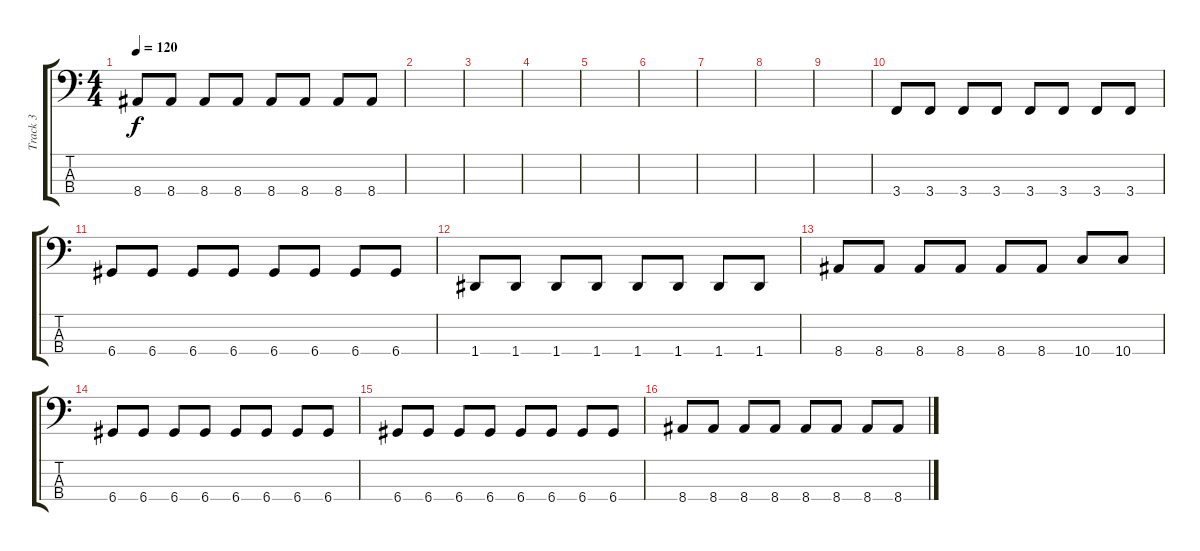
\track ("Track 3" "Track 3") {instrument electricbassfinger}
\staff {score tabs}
\tuning (G2 D2 A1 D1) {hide}
\ts (4 4)
\tempo 120
\clef f4
\ks c
8.4.8{dy f} 8.4.8 8.4.8 8.4.8 8.4.8 8.4.8 8.4.8 8.4.8 |
|
|
|
|
|
|
|
|
3.4.8 3.4.8 3.4.8 3.4.8 3.4.8 3.4.8 3.4.8 3.4.8 |
6.4.8 6.4.8 6.4.8 6.4.8 6.4.8 6.4.8 6.4.8 6.4.8 |
1.4.8 1.4.8 1.4.8 1.4.8 1.4.8 1.4.8 1.4.8 1.4.8 |
8.4.8 8.4.8 8.4.8 8.4.8 8.4.8 8.4.8 10.4.8 10.4.8 |
6.4.8 6.4.8 6.4.8 6.4.8 6.4.8 6.4.8 6.4.8 6.4.8 |
6.4.8 6.4.8 6.4.8 6.4.8 6.4.8 6.4.8 6.4.8 6.4.8 |
8.4.8 8.4.8 8.4.8 8.4.8 8.4.8 8.4.8 8.4.8 8.4.8
